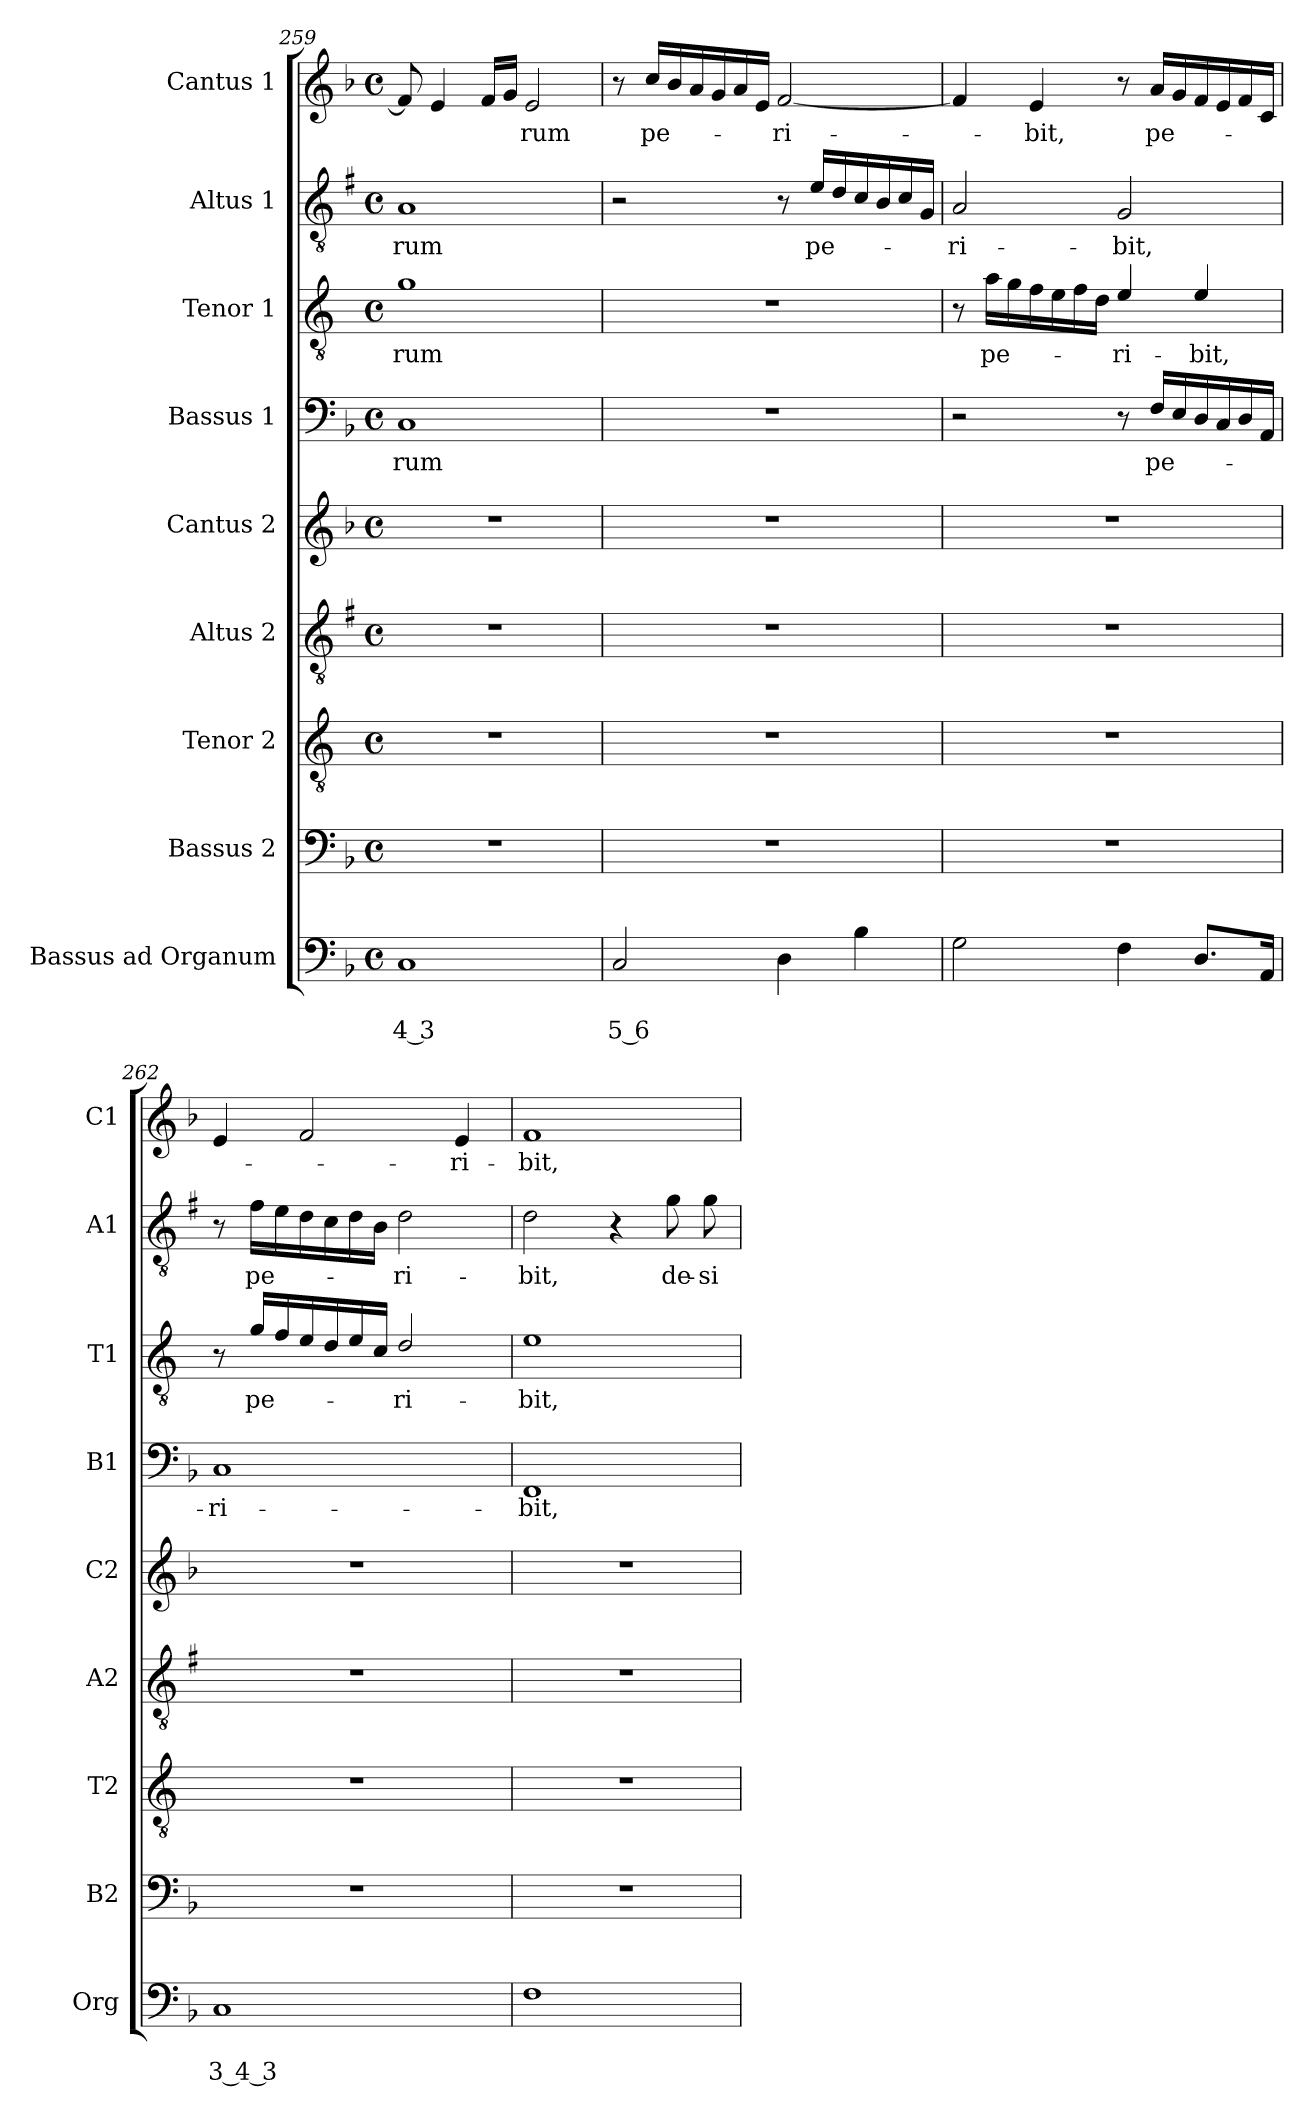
**kern	**text	**text	**kern	**kern	**kern	**kern	**kern	**text	**kern	**text	**kern	**text	**kern	**text
*part9	*part9	*part9	*part8	*part7	*part6	*part5	*part4	*part4	*part3	*part3	*part2	*part2	*part1	*part1
*staff9	*staff9	*staff9	*staff8	*staff7	*staff6	*staff5	*staff4	*staff4	*staff3	*staff3	*staff2	*staff2	*staff1	*staff1
*I"Bassus ad Organum	*	*	*I"Bassus 2	*I"Tenor 2	*I"Altus 2	*I"Cantus 2	*I"Bassus 1	*	*I"Tenor 1	*	*I"Altus 1	*	*I"Cantus 1	*
*I'Org	*	*	*I'B2	*I'T2	*I'A2	*I'C2	*I'B1	*	*I'T1	*	*I'A1	*	*I'C1	*
*clefF4	*	*	*clefF4	*clefGv2	*clefGv2	*clefG2	*clefF4	*	*clefGv2	*	*clefGv2	*	*clefG2	*
*	*	*	*	*ITrd4c7	*ITrd1c2	*	*	*	*ITrd4c7	*	*ITrd1c2	*	*	*
*k[b-]	*	*	*k[b-]	*k[b-]	*k[b-]	*k[b-]	*k[b-]	*	*k[b-]	*	*k[b-]	*	*k[b-]	*
*F:	*	*	*F:	*F:	*F:	*F:	*F:	*	*F:	*	*F:	*	*F:	*
*M4/4	*	*	*M4/4	*M4/4	*M4/4	*M4/4	*M4/4	*	*M4/4	*	*M4/4	*	*M4/4	*
*met(c)	*	*	*met(c)	*met(c)	*met(c)	*met(c)	*met(c)	*	*met(c)	*	*met(c)	*	*met(c)	*
=259	=259	=259	=259	=259	=259	=259	=259	=259	=259	=259	=259	=259	=259	=259
!	!	!LO:LY:b	!	!	!	!	!	!LO:LY:b	!	!LO:LY:b	!	!LO:LY:b	!	!
1C	.	4 3	1r	1r	1r	1r	1C	-rum	1c	-rum	1G	-rum	8f/]	.
.	.	.	.	.	.	.	.	.	.	.	.	.	4e/	.
.	.	.	.	.	.	.	.	.	.	.	.	.	16f/LL	.
.	.	.	.	.	.	.	.	.	.	.	.	.	16g/JJ	.
!	!	!	!	!	!	!	!	!	!	!	!	!	!	!LO:LY:b
.	.	.	.	.	.	.	.	.	.	.	.	.	2e/	-rum
=260	=260	=260	=260	=260	=260	=260	=260	=260	=260	=260	=260	=260	=260	=260
!	!	!LO:LY:b	!	!	!	!	!	!	!	!	!	!	!	!
2C/	.	5 6	1r	1r	1r	1r	1r	.	1r	.	2r	.	8r	.
!	!	!	!	!	!	!	!	!	!	!	!	!	!	!LO:LY:b
.	.	.	.	.	.	.	.	.	.	.	.	.	16cc/LL	pe-
.	.	.	.	.	.	.	.	.	.	.	.	.	16b-/	.
.	.	.	.	.	.	.	.	.	.	.	.	.	16a/	.
.	.	.	.	.	.	.	.	.	.	.	.	.	16g/	.
.	.	.	.	.	.	.	.	.	.	.	.	.	16a/	.
.	.	.	.	.	.	.	.	.	.	.	.	.	16e/JJ	.
!	!	!	!	!	!	!	!	!	!	!	!	!	!	!LO:LY:b
4D\	.	.	.	.	.	.	.	.	.	.	8r	.	[2f/	-ri-
!	!	!	!	!	!	!	!	!	!	!	!	!LO:LY:b	!	!
.	.	.	.	.	.	.	.	.	.	.	16d/LL	pe-	.	.
.	.	.	.	.	.	.	.	.	.	.	16c/	.	.	.
4B-\	.	.	.	.	.	.	.	.	.	.	16B-/	.	.	.
.	.	.	.	.	.	.	.	.	.	.	16A/	.	.	.
.	.	.	.	.	.	.	.	.	.	.	16B-/	.	.	.
.	.	.	.	.	.	.	.	.	.	.	16F/JJ	.	.	.
!!LO:PB:g=z
=261	=261	=261	=261	=261	=261	=261	=261	=261	=261	=261	=261	=261	=261	=261
!	!	!	!	!	!	!	!	!	!	!	!	!LO:LY:b	!	!
2G\	.	.	1r	1r	1r	1r	2r	.	8r	.	2G/	-ri-	4f/]	.
!	!	!	!	!	!	!	!	!	!	!LO:LY:b	!	!	!	!
.	.	.	.	.	.	.	.	.	16d\LL	pe-	.	.	.	.
.	.	.	.	.	.	.	.	.	16c\	.	.	.	.	.
!	!	!	!	!	!	!	!	!	!	!	!	!	!	!LO:LY:b
.	.	.	.	.	.	.	.	.	16B-\	.	.	.	4e/	-bit,
.	.	.	.	.	.	.	.	.	16A\	.	.	.	.	.
.	.	.	.	.	.	.	.	.	16B-\	.	.	.	.	.
.	.	.	.	.	.	.	.	.	16G\JJ	.	.	.	.	.
!	!	!	!	!	!	!	!	!	!	!LO:LY:b	!	!LO:LY:b	!	!
4F\	.	.	.	.	.	.	8r	.	4A/	-ri-	2F/	-bit,	8r	.
!	!	!	!	!	!	!	!	!LO:LY:b	!	!	!	!	!	!LO:LY:b
.	.	.	.	.	.	.	16F/LL	pe-	.	.	.	.	16a/LL	pe-
.	.	.	.	.	.	.	16E/	.	.	.	.	.	16g/	.
!	!	!	!	!	!	!	!	!	!	!LO:LY:b	!	!	!	!
8.D/L	.	.	.	.	.	.	16D/	.	4A/	-bit,	.	.	16f/	.
.	.	.	.	.	.	.	16C/	.	.	.	.	.	16e/	.
.	.	.	.	.	.	.	16D/	.	.	.	.	.	16f/	.
16AA/Jk	.	.	.	.	.	.	16AA/JJ	.	.	.	.	.	16c/JJ	.
=262	=262	=262	=262	=262	=262	=262	=262	=262	=262	=262	=262	=262	=262	=262
!	!	!LO:LY:b	!	!	!	!	!	!LO:LY:b	!	!	!	!	!	!
1C	.	3 4 3	1r	1r	1r	1r	1C	-ri-	8r	.	8r	.	4e/	.
!	!	!	!	!	!	!	!	!	!	!LO:LY:b	!	!LO:LY:b	!	!
.	.	.	.	.	.	.	.	.	16c/LL	pe-	16e\LL	pe-	.	.
.	.	.	.	.	.	.	.	.	16B-/	.	16d\	.	.	.
.	.	.	.	.	.	.	.	.	16A/	.	16c\	.	2f/	.
.	.	.	.	.	.	.	.	.	16G/	.	16B-\	.	.	.
.	.	.	.	.	.	.	.	.	16A/	.	16c\	.	.	.
.	.	.	.	.	.	.	.	.	16F/JJ	.	16A\JJ	.	.	.
!	!	!	!	!	!	!	!	!	!	!LO:LY:b	!	!LO:LY:b	!	!
.	.	.	.	.	.	.	.	.	2G/	-ri-	2c\	-ri-	.	.
!	!	!	!	!	!	!	!	!	!	!	!	!	!	!LO:LY:b
.	.	.	.	.	.	.	.	.	.	.	.	.	4e/	-ri-
=263	=263	=263	=263	=263	=263	=263	=263	=263	=263	=263	=263	=263	=263	=263
!	!	!	!	!	!	!	!	!LO:LY:b	!	!LO:LY:b	!	!LO:LY:b	!	!LO:LY:b
1F	.	.	1r	1r	1r	1r	1FF	-bit,	1A	-bit,	2c\	-bit,	1f	-bit,
.	.	.	.	.	.	.	.	.	.	.	4r	.	.	.
!	!	!	!	!	!	!	!	!	!	!	!	!LO:LY:b	!	!
.	.	.	.	.	.	.	.	.	.	.	8f\	de-	.	.
!	!	!	!	!	!	!	!	!	!	!	!	!LO:LY:b	!	!
.	.	.	.	.	.	.	.	.	.	.	8f\	-si-	.	.
=	=	=	=	=	=	=	=	=	=	=	=	=	=	=
*-	*-	*-	*-	*-	*-	*-	*-	*-	*-	*-	*-	*-	*-	*-
